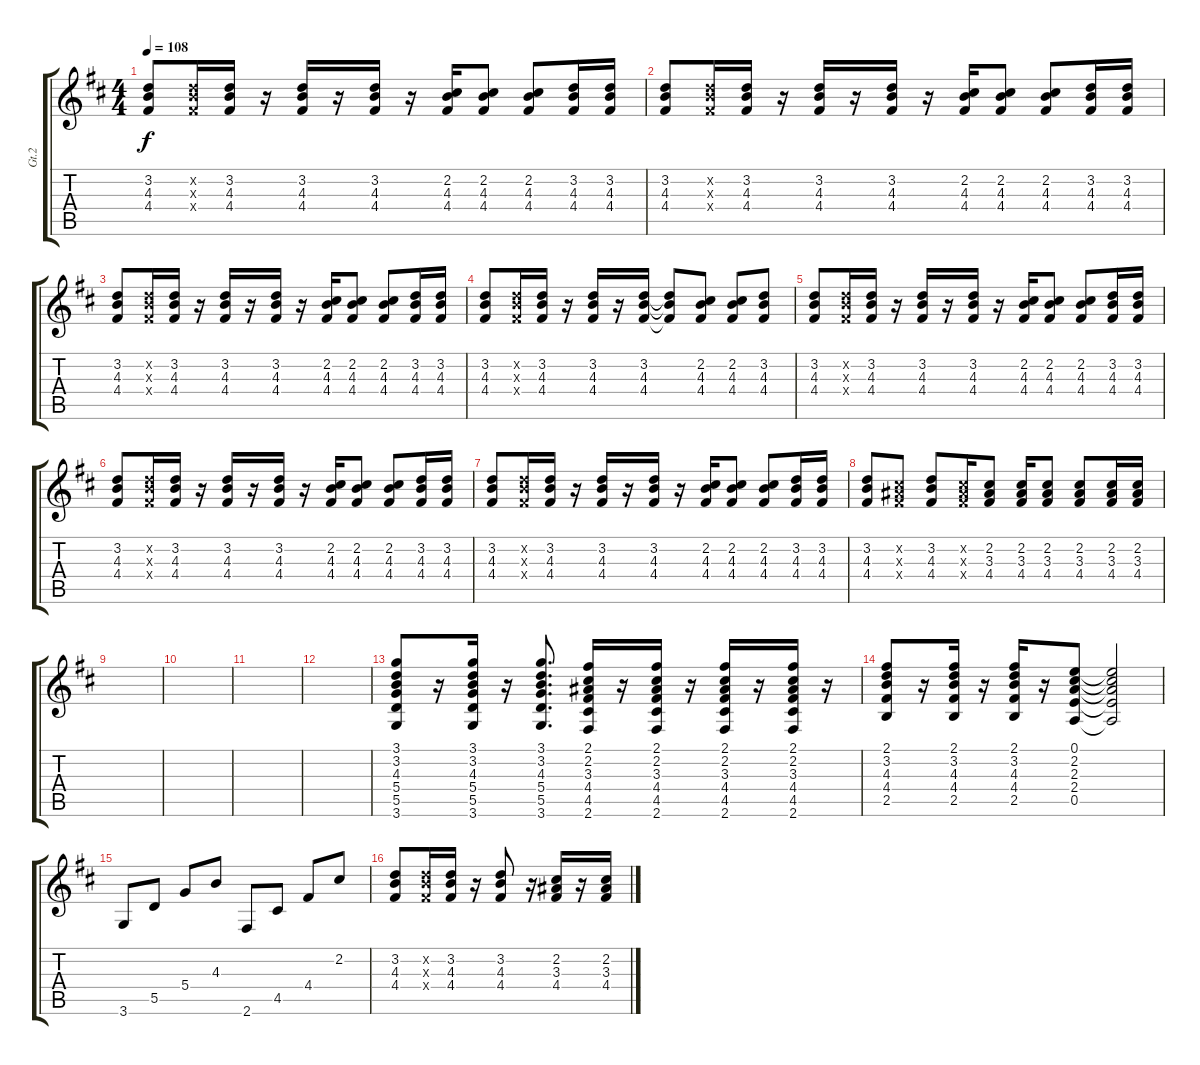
\track ("Gt.2" "Gt.2") {instrument overdrivenguitar}
\staff {score tabs}
\tuning (E4 B3 G3 D3 A2 E2) {hide}
\ts (4 4)
\tempo 108
\clef g2
\ks d
(3.2 4.3 4.4).8{dy f} (3.2{x} 4.3{x} 4.4{x}).16 (3.2 4.3 4.4).16 r.16 (3.2 4.3 4.4).16 r.16 (3.2 4.3 4.4).16 r.16 (2.2 4.3 4.4).16 (2.2 4.3 4.4).8 (2.2 4.3 4.4).8 (3.2 4.3 4.4).16 (3.2 4.3 4.4).16 |
(3.2 4.3 4.4).8 (3.2{x} 4.3{x} 4.4{x}).16 (3.2 4.3 4.4).16 r.16 (3.2 4.3 4.4).16 r.16 (3.2 4.3 4.4).16 r.16 (2.2 4.3 4.4).16 (2.2 4.3 4.4).8 (2.2 4.3 4.4).8 (3.2 4.3 4.4).16 (3.2 4.3 4.4).16 |
(3.2 4.3 4.4).8 (3.2{x} 4.3{x} 4.4{x}).16 (3.2 4.3 4.4).16 r.16 (3.2 4.3 4.4).16 r.16 (3.2 4.3 4.4).16 r.16 (2.2 4.3 4.4).16 (2.2 4.3 4.4).8 (2.2 4.3 4.4).8 (3.2 4.3 4.4).16 (3.2 4.3 4.4).16 |
(3.2 4.3 4.4).8 (3.2{x} 4.3{x} 4.4{x}).16 (3.2 4.3 4.4).16 r.16 (3.2 4.3 4.4).16 r.16 (3.2 4.3 4.4).16 (3.2{t} 4.3{t} 4.4{t}).8 (2.2 4.3 4.4).8 (2.2 4.3 4.4).8 (3.2 4.3 4.4).8 |
(3.2 4.3 4.4).8 (3.2{x} 4.3{x} 4.4{x}).16 (3.2 4.3 4.4).16 r.16 (3.2 4.3 4.4).16 r.16 (3.2 4.3 4.4).16 r.16 (2.2 4.3 4.4).16 (2.2 4.3 4.4).8 (2.2 4.3 4.4).8 (3.2 4.3 4.4).16 (3.2 4.3 4.4).16 |
(3.2 4.3 4.4).8 (3.2{x} 4.3{x} 4.4{x}).16 (3.2 4.3 4.4).16 r.16 (3.2 4.3 4.4).16 r.16 (3.2 4.3 4.4).16 r.16 (2.2 4.3 4.4).16 (2.2 4.3 4.4).8 (2.2 4.3 4.4).8 (3.2 4.3 4.4).16 (3.2 4.3 4.4).16 |
(3.2 4.3 4.4).8 (3.2{x} 4.3{x} 4.4{x}).16 (3.2 4.3 4.4).16 r.16 (3.2 4.3 4.4).16 r.16 (3.2 4.3 4.4).16 r.16 (2.2 4.3 4.4).16 (2.2 4.3 4.4).8 (2.2 4.3 4.4).8 (3.2 4.3 4.4).16 (3.2 4.3 4.4).16 |
(3.2 4.3 4.4).8 (2.2{x} 3.3{x} 4.4{x}).8 (3.2 4.3 4.4).8 (2.2{x} 3.3{x} 4.4{x}).16 (2.2 3.3 4.4).8 (2.2 3.3 4.4).16 (2.2 3.3 4.4).8 (2.2 3.3 4.4).8 (2.2 3.3 4.4).16 (2.2 3.3 4.4).16 |
|
|
|
|
(3.1 3.2 4.3 5.4 5.5 3.6).8{instrument acousticguitarnylon} r.16 (3.1 3.2 4.3 5.4 5.5 3.6).16 r.16 (3.1 3.2 4.3 5.4 5.5 3.6).8{d} (2.1 2.2 3.3 4.4 4.5 2.6).16 r.16 (2.1 2.2 3.3 4.4 4.5 2.6).16 r.16 (2.1 2.2 3.3 4.4 4.5 2.6).16 r.16 (2.1 2.2 3.3 4.4 4.5 2.6).16 r.16 |
(2.1 3.2 4.3 4.4 2.5).8 r.16 (2.1 3.2 4.3 4.4 2.5).16 r.16 (2.1 3.2 4.3 4.4 2.5).16 r.16 (0.1 2.2 2.3 2.4 0.5).8 (0.1{t} 2.2{t} 2.3{t} 2.4{t} 0.5{t}).2 |
3.6.8{instrument overdrivenguitar} 5.5.8 5.4.8 4.3.8 2.6.8 4.5.8 4.4.8 2.2.8 |
(3.2 4.3 4.4).8 (3.2{x} 4.3{x} 4.4{x}).16 (3.2 4.3 4.4).16 r.16 (3.2 4.3 4.4).8 r.16 (2.2 3.3 4.4).16 r.16 (2.2 3.3 4.4).16
